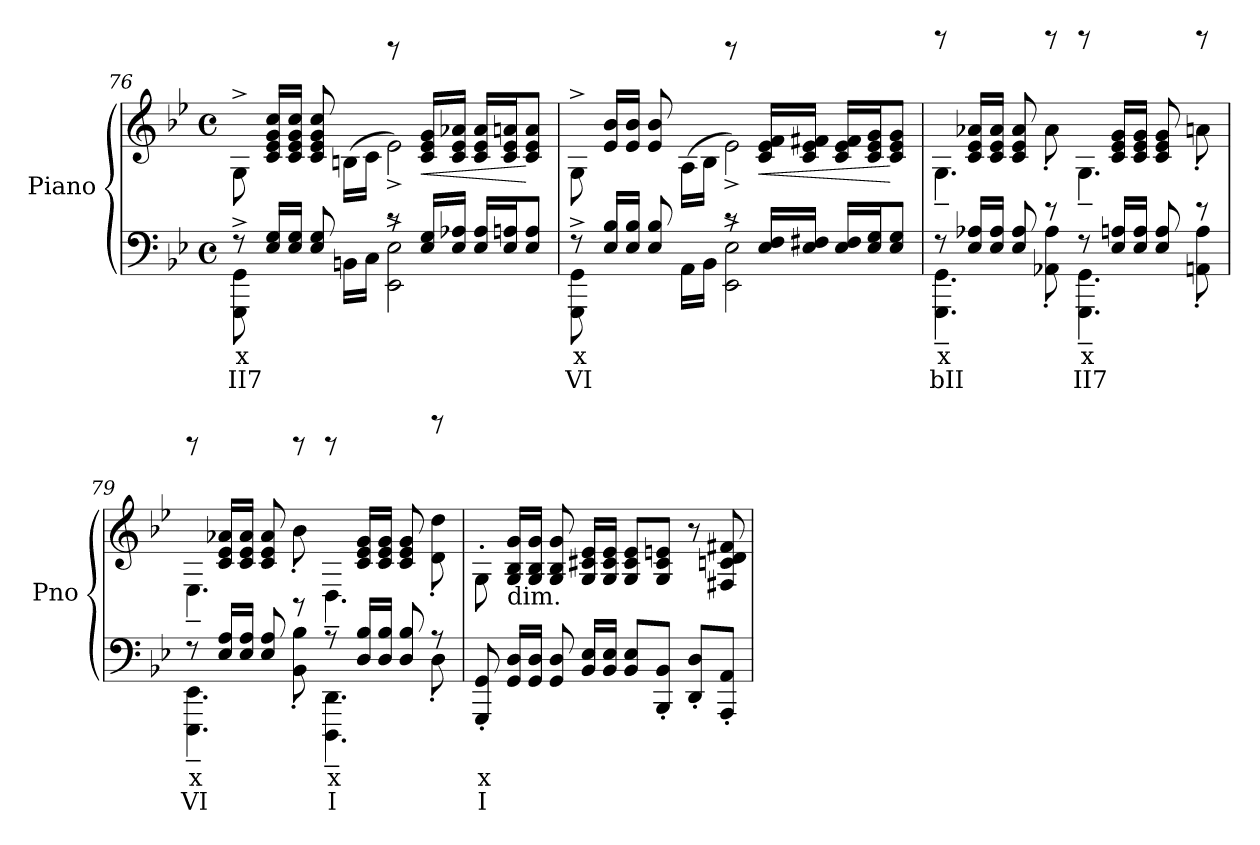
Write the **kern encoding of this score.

**kern	**text	**text	**kern	**dynam
*part1	*part1	*part1	*part1	*part1
*staff2	*staff2	*staff2	*staff1	*staff1/2
*I"Piano	*	*	*	*
*I'Pno	*	*	*	*
!!LO:PB:g=z
*clefF4	*	*	*clefG2	*
*k[b-e-]	*	*	*k[b-e-]	*
*B-:	*	*	*B-:	*
*M4/4	*	*	*M4/4	*
*met(c)	*	*	*met(c)	*
=76	=76	=76	=76	=76
*^	*	*	*	*
*	*^	*	*	*	*
!	!	!	!LO:LY:b	!	!	!
*	*	*	*	*	*^	*
*	*	*	*	*	*	*^	*
2ryy	8rF	8GGG\^ 8GG\^	x	II7	8G^\	2ryy	8ryy	.
.	16E-/ 16G/LL	4.ryy	.	.	16c/ 16e-/ 16g/ 16cc/LL	.	4.ryy	.
.	16E-/ 16G/JJ	.	.	.	16c/ 16e-/ 16g/ 16cc/JJ	.	.	.
.	8E-/ 8G/	.	.	.	8c/ 8e-/ 8g/ 8cc/	.	.	.
.	16BBn\LL	.	.	.	(>16Bn\LL	.	.	.
.	16C\JJ	.	.	.	16c\JJ	.	.	.
2ryy	8rc	2EE-\^ 2E-\^	.	.	8rbbb	2e-^\)	2ryy	.
!	!	!	!	!	!	!	!	!LO:HP:b
.	16E-/ 16G/LL	.	.	.	16c/ 16e-/ 16g/LL	.	.	<
.	16E-/ 16A-X/JJ	.	.	.	16c/ 16e-/ 16a-X/JJ	.	.	.
.	16E-/ 16A-/LL	.	.	.	16c/ 16e-/ 16a-/LL	.	.	.
.	16E-/ 16An/J	.	.	.	16c/ 16e-/ 16an/J	.	.	.
.	8E-/ 8A/J	.	.	.	8c/ 8e-/ 8a/J	.	.	[
=77	=77	=77	=77	=77	=77	=77	=77	=77
!	!	!	!LO:LY:b	!	!	!	!	!
2ryy	8rF	8GGG\^ 8GG\^	x	VI	8G^\	2ryy	8ryy	.
.	16E-/ 16B-/LL	4.ryy	.	.	16e-/ 16b-/LL	.	4.ryy	.
.	16E-/ 16B-/JJ	.	.	.	16e-/ 16b-/JJ	.	.	.
.	8E-/ 8B-/	.	.	.	8e-/ 8b-/	.	.	.
.	16AA\LL	.	.	.	(>16A\LL	.	.	.
.	16BB-\JJ	.	.	.	16B-\JJ	.	.	.
2ryy	8rc	2EE-\^ 2E-\^	.	.	8rbbb	2e-^\)	2ryy	.
!	!	!	!	!	!	!	!	!LO:HP:b
.	16E-/ 16F/LL	.	.	.	16c/ 16e-/ 16f/LL	.	.	<
.	16E-/ 16F#X/JJ	.	.	.	16c/ 16e-/ 16f#X/JJ	.	.	.
.	16E-/ 16F#/LL	.	.	.	16c/ 16e-/ 16f#/LL	.	.	.
.	16E-/ 16G/J	.	.	.	16c/ 16e-/ 16g/J	.	.	.
.	8E-/ 8G/J	.	.	.	8c/ 8e-/ 8g/J	.	.	[
*	*v	*v	*	*	*	*	*	*
*	*	*	*	*v	*v	*v	*
!!LO:LB:g=z
=78	=78	=78	=78	=78	=78
!	!	!LO:LY:b	!	!	!
*	*	*	*	*^	*
8rF	4.GGG\~ 4.GG\~	x	bII	8rdddd	4.G~\	.
16E-/ 16A-X/LL	.	.	.	16c/ 16e-/ 16a-X/LL	.	.
16E-/ 16A-/JJ	.	.	.	16c/ 16e-/ 16a-/JJ	.	.
8E-/ 8A-/	.	.	.	8c/ 8e-/ 8a-/	.	.
8re	8AA-X\' 8A-\'	.	.	8rdddd	8a-'\	.
!	!	!LO:LY:b	!	!	!	!
8rF	4.GGG\~ 4.GG\~	x	II7	8rdddd	4.G~\	.
16E-/ 16An/LL	.	.	.	16c/ 16e-/ 16g/LL	.	.
16E-/ 16A/JJ	.	.	.	16c/ 16e-/ 16g/JJ	.	.
8E-/ 8A/	.	.	.	8c/ 8e-/ 8g/	.	.
8re	8AAn\' 8A\'	.	.	8rdddd	8an'\	.
!!LO:LB:g=z	!!
=79	=79	=79	=79	=79	=79	=79
!	!	!LO:LY:b	!	!	!	!
8rF	4.EEE-\~ 4.EE-\~	x	VI	8rdddd	4.E-~\	.
16E-/ 16A/LL	.	.	.	16c/ 16e-/ 16a-X/LL	.	.
16E-/ 16A/JJ	.	.	.	16c/ 16e-/ 16a-/JJ	.	.
8E-/ 8A/	.	.	.	8c/ 8e-/ 8a-/	.	.
8rg	8BB-\' 8B-\'	.	.	8rdddd	8b-'\	.
!	!	!LO:LY:b	!	!	!	!
8rA	4.DDD\~ 4.DD\~	x	I	8rdddd	4.D~\	.
16D/ 16B-/LL	.	.	.	16c/ 16e-/ 16g/LL	.	.
16D/ 16B-/JJ	.	.	.	16c/ 16e-/ 16g/JJ	.	.
8D/ 8B-/	.	.	.	8c/ 8e-/ 8g/	.	.
8rA	8D'\	.	.	8raaaa	8d\' 8dd\'	.
*v	*v	*	*	*	*	*
*	*	*	*v	*v	*
=80	=80	=80	=80	=80
*^	*	*	*^	*
!	!	!LO:LY:b	!	!	!	!
*v	*v	*	*	*	*	*
*	*	*	*v	*v	*
8GGG/' 8GG/'	x	I	8G'\	.
!	!	!	!LO:TX:b:t=dim.	!
16GG/ 16D/LL	.	.	16G/ 16B-/ 16g/LL	.
16GG/ 16D/JJ	.	.	16G/ 16B-/ 16g/JJ	.
8GG/ 8D/	.	.	8G/ 8B-/ 8g/	.
16BB-/ 16E-/LL	.	.	16G/ 16c#X/ 16e-/LL	.
16BB-/ 16E-/JJ	.	.	16G/ 16c#/ 16e-/JJ	.
8BB-/ 8E-/L	.	.	8G/ 8c#/ 8e-/L	.
8BBB-/' 8BB-/'J	.	.	8G/ 8c#/ 8en/J	.
8DD/' 8D/'L	.	.	8r	.
8AAA/' 8AA/'J	.	.	8F#X/ 8cn/ 8d/ 8f#X/	.
=	=	=	=	=
*-	*-	*-	*-	*-
